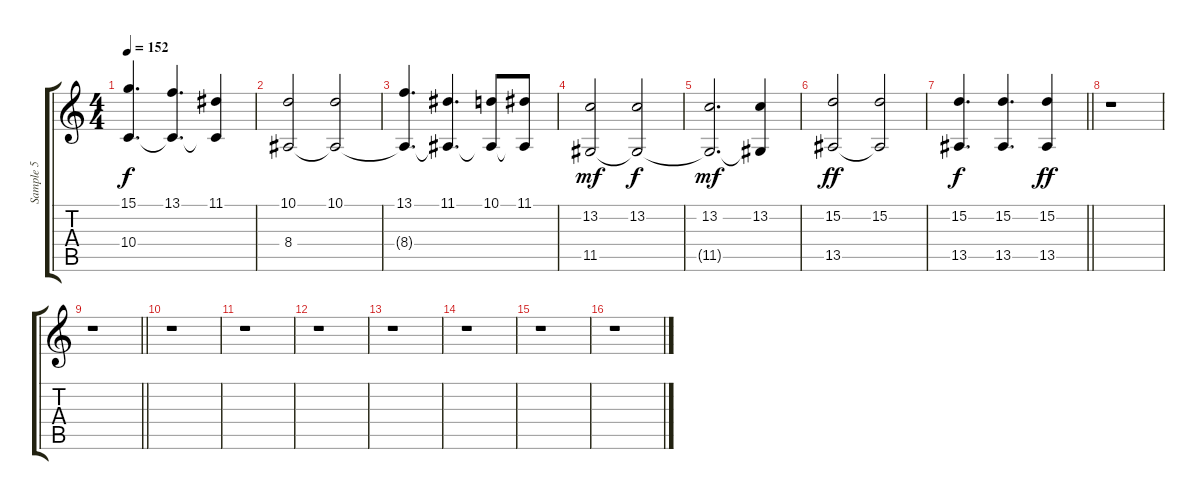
\track ("Sample 5" "Sample 5") {instrument stringensemble1}
\staff {score tabs}
\tuning (E4 B3 G3 D3 A2 E2) {hide}
\ts (4 4)
\tempo 152
\clef g2
\ks c
(15.1 10.4{t}).4{d dy f} (13.1 10.4{t}).4{d} (11.1 10.4{t}).4 |
(10.1 8.4).2 (10.1 8.4{t}).2 |
(13.1 8.4{t}).4{d} (11.1 8.4{t}).4{d} (10.1 8.4{t}).8 (11.1 8.4{t}).8 |
(13.2 11.5).2{dy mf} (13.2 11.5{t}).2{dy f} |
(13.2 11.5{t}).2{d dy mf} (13.2 11.5{t}).4 |
(15.2 13.5).2{dy ff} (15.2 13.5{t}).2 |
\barLineRight lightlight
(15.2 13.5).4{d dy f} (15.2 13.5).4{d} (15.2 13.5).4{dy ff} |
\section ("" " ")
r.1 |
\barLineRight lightlight
r.1 |
\section ("" " ")
r.1 |
r.1 |
r.1 |
r.1 |
r.1 |
r.1 |
r.1
